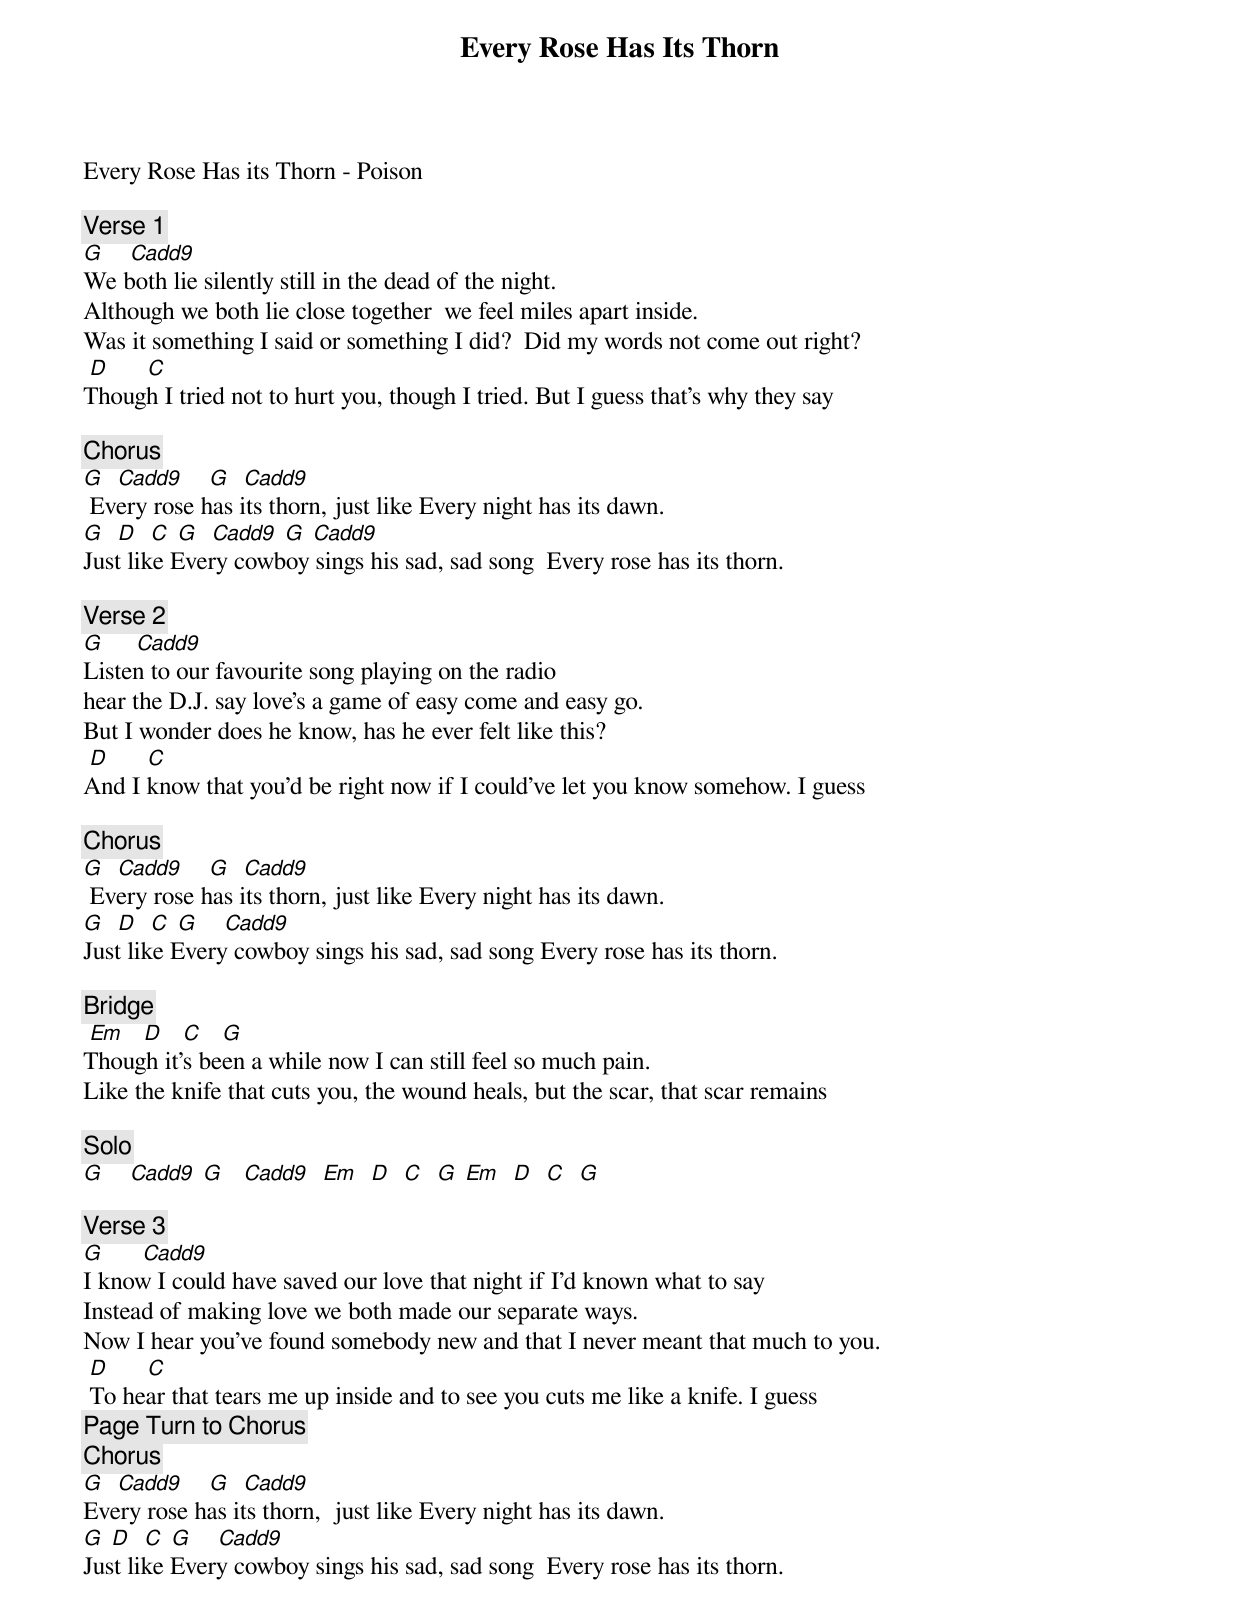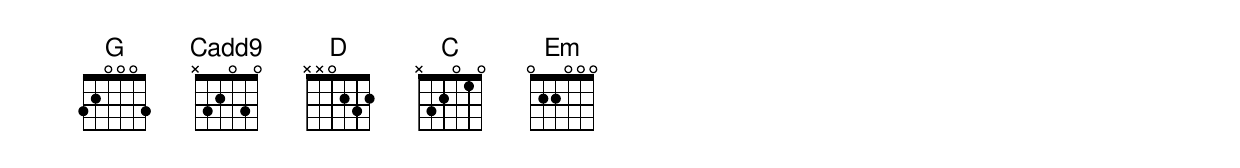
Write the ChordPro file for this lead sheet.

{title: Every Rose Has Its Thorn}
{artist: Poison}
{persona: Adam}
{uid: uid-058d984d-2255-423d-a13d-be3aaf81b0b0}
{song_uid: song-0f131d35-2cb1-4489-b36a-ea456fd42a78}


Every Rose Has its Thorn - Poison

{comment: Verse 1}
[G]				[Cadd9]
We both lie silently still in the dead of the night.
Although we both lie close together 	we feel miles apart inside.
Was it something I said or something I did?  Did my words not come out right?
	[D] 					[C]
Though I tried not to hurt you, though I tried. But I guess that's why they say

{comment: Chorus}
[G]		[Cadd9] 			[G]		[Cadd9]
 Every rose has its thorn, just like Every night has its dawn.
[G]		[D]		[C]	[G] 	[Cadd9]	[G] [Cadd9]
Just like Every cowboy sings his sad, sad song 	Every rose has its thorn.

{comment: Verse 2}
[G]					[Cadd9]
Listen to our favourite song playing on the radio
hear the D.J. say love's a game of easy come and easy go.
But I wonder does he know, has he ever felt like this?
	[D] 					[C]
And I know that you'd be right now if I could've let you know somehow. I guess

{comment: Chorus}
[G]		[Cadd9] 			[G]		[Cadd9]
 Every rose has its thorn, just like Every night has its dawn.
[G]		[D]		[C]	[G] 			[Cadd9]
Just like Every cowboy sings his sad, sad song Every rose has its thorn.

{comment: Bridge}
 [Em]			[D]			[C]			[G]
Though it's been a while now I can still feel so much pain.
Like the knife that cuts you, the wound heals, but the scar, that scar remains

{comment: Solo}
[G]    [Cadd9]	[G]   [Cadd9] 	[Em]  [D]  [C]  [G]	[Em]  [D]  [C]  [G]

{comment: Verse 3}
[G]						[Cadd9]
I know I could have saved our love that night if I'd known what to say
Instead of making love we both made our separate ways.
Now I hear you've found somebody new and that I never meant that much to you.
 [D]						[C]
 To hear that tears me up inside and to see you cuts me like a knife. I guess
{comment: Page Turn to Chorus}
{comment: Chorus}
[G]		[Cadd9] 			[G]		[Cadd9]
Every rose has its thorn, 	just like Every night has its dawn.
[G]	[D]		[C]	[G] 			[Cadd9]
Just like Every cowboy sings his sad, sad song 	Every rose has its thorn.
